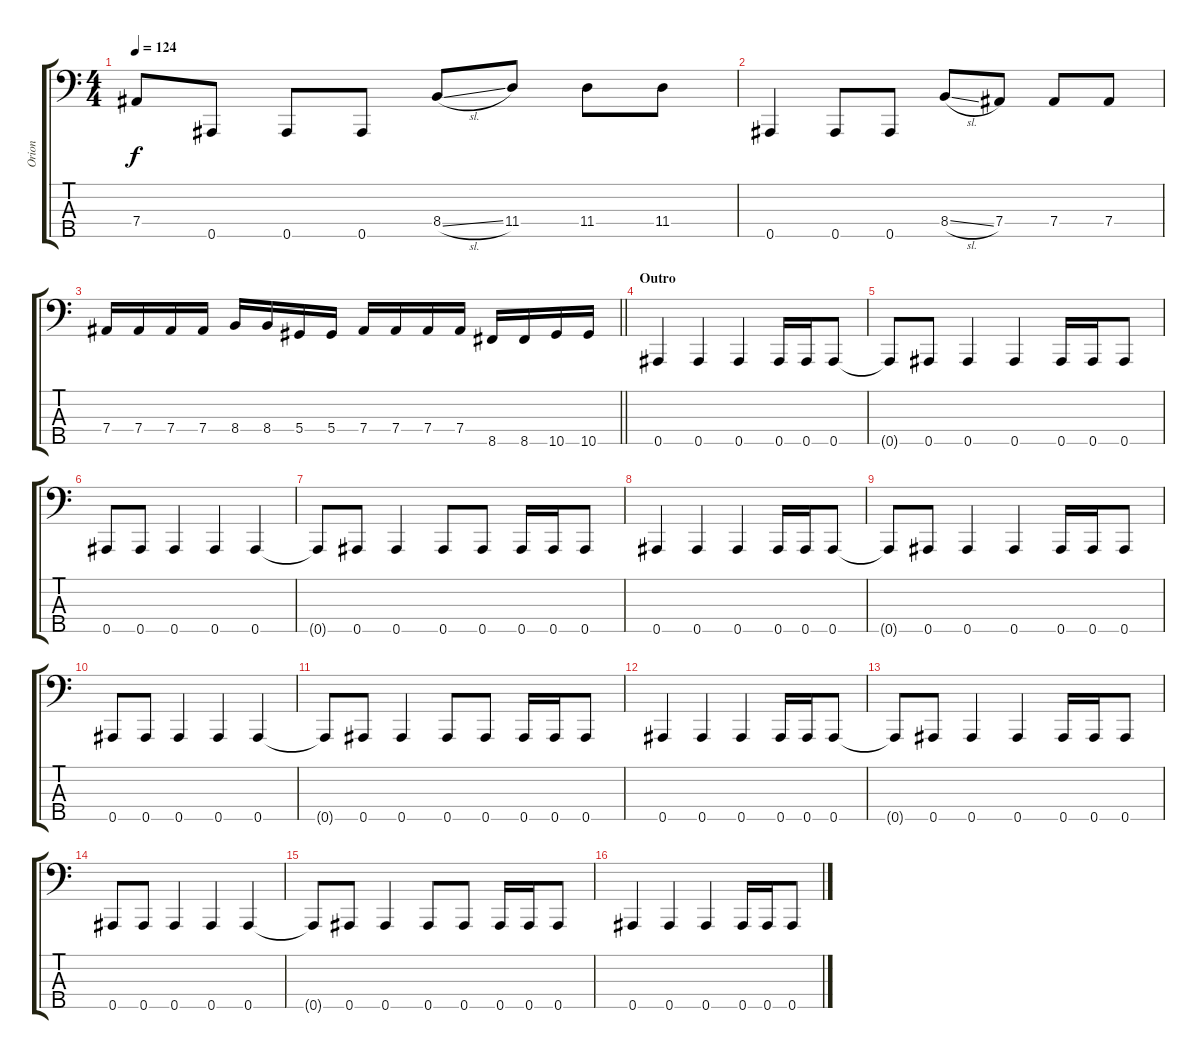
\track ("Orion" "Orion") {instrument electricbassfinger}
\staff {score tabs}
\tuning (Gb2 Db2 Ab1 Eb1 Bb0) {hide}
\ts (4 4)
\tempo 124
\clef f4
\ks c
7.4{t}.8{dy f} 0.5.8 0.5.8 0.5.8 8.4{sl}.8 11.4.8 11.4.8 11.4.8 |
0.5.4 0.5.8 0.5.8 8.4{sl}.8 7.4.8 7.4.8 7.4.8 |
\barLineRight lightlight
7.4.16 7.4.16 7.4.16 7.4.16 8.4.16 8.4.16 5.4.16 5.4.16 7.4.16 7.4.16 7.4.16 7.4.16 8.5.16 8.5.16 10.5.16 10.5.16 |
\section ("" "Outro")
0.5.4 0.5.4 0.5.4 0.5.16 0.5.16 0.5.8 |
0.5{t}.8 0.5.8 0.5.4 0.5.4 0.5.16 0.5.16 0.5.8 |
0.5.8 0.5.8 0.5.4 0.5.4 0.5.4 |
0.5{t}.8 0.5.8 0.5.4 0.5.8 0.5.8 0.5.16 0.5.16 0.5.8 |
0.5.4 0.5.4 0.5.4 0.5.16 0.5.16 0.5.8 |
0.5{t}.8 0.5.8 0.5.4 0.5.4 0.5.16 0.5.16 0.5.8 |
0.5.8 0.5.8 0.5.4 0.5.4 0.5.4 |
0.5{t}.8 0.5.8 0.5.4 0.5.8 0.5.8 0.5.16 0.5.16 0.5.8 |
0.5.4 0.5.4 0.5.4 0.5.16 0.5.16 0.5.8 |
0.5{t}.8 0.5.8 0.5.4 0.5.4 0.5.16 0.5.16 0.5.8 |
0.5.8 0.5.8 0.5.4 0.5.4 0.5.4 |
0.5{t}.8 0.5.8 0.5.4 0.5.8 0.5.8 0.5.16 0.5.16 0.5.8 |
0.5.4 0.5.4 0.5.4 0.5.16 0.5.16 0.5.8
